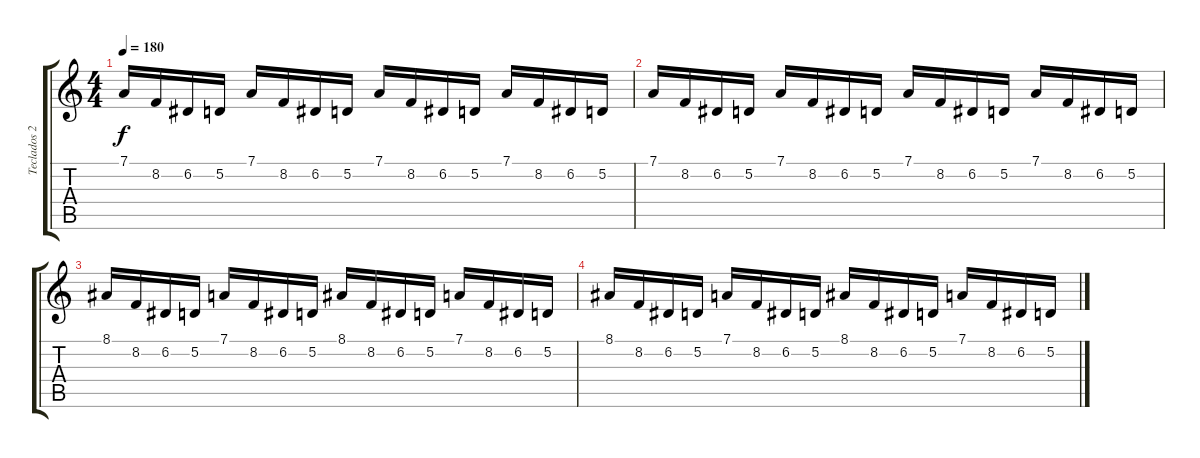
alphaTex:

\track ("Teclados 2" "Teclados 2") {instrument acousticgrandpiano}
\staff {score tabs}
\tuning (D4 A3 F3 C3 G2 D2) {hide}
\ts (4 4)
\tempo 180
\clef g2
\ks c
7.1.16{dy f} 8.2.16 6.2.16 5.2.16 7.1.16 8.2.16 6.2.16 5.2.16 7.1.16 8.2.16 6.2.16 5.2.16 7.1.16 8.2.16 6.2.16 5.2.16 |
7.1.16 8.2.16 6.2.16 5.2.16 7.1.16 8.2.16 6.2.16 5.2.16 7.1.16 8.2.16 6.2.16 5.2.16 7.1.16 8.2.16 6.2.16 5.2.16 |
8.1.16 8.2.16 6.2.16 5.2.16 7.1.16 8.2.16 6.2.16 5.2.16 8.1.16 8.2.16 6.2.16 5.2.16 7.1.16 8.2.16 6.2.16 5.2.16 |
8.1.16 8.2.16 6.2.16 5.2.16 7.1.16 8.2.16 6.2.16 5.2.16 8.1.16 8.2.16 6.2.16 5.2.16 7.1.16 8.2.16 6.2.16 5.2.16
